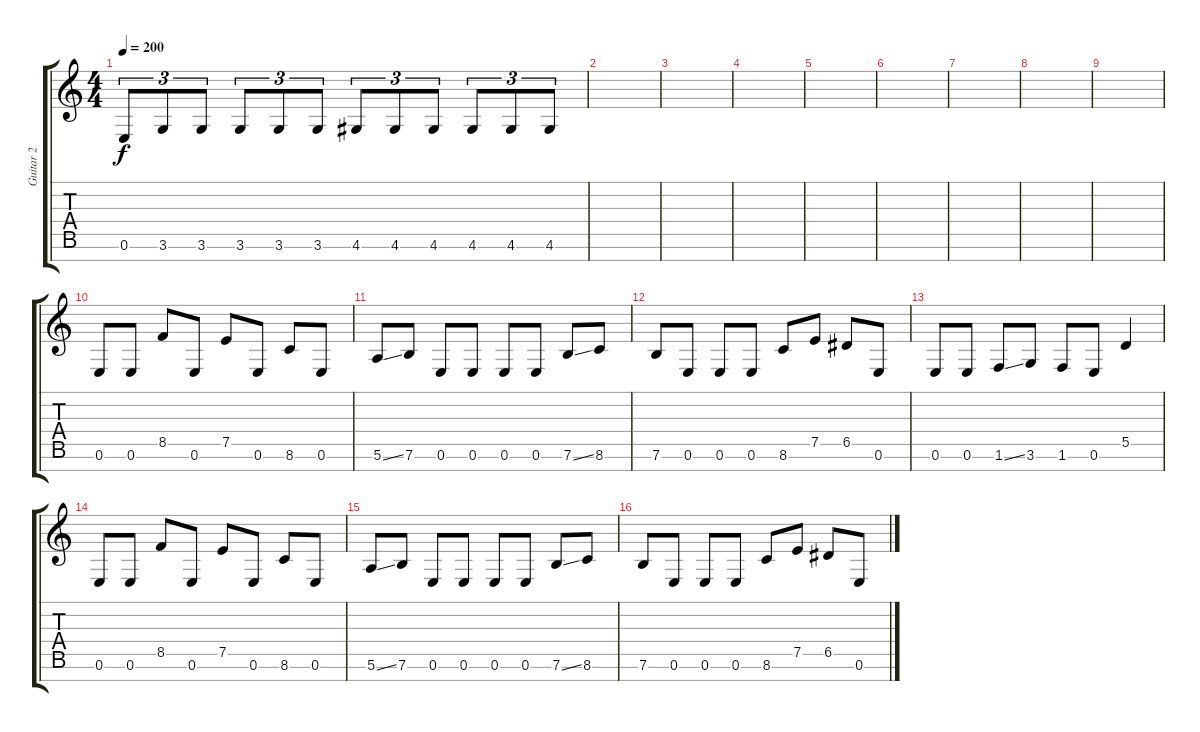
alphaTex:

\track ("Guitar 2" "Guitar 2") {instrument overdrivenguitar}
\staff {score tabs}
\tuning (E4 B3 G3 D3 A2 E2 B1) {hide}
\ts (4 4)
\tempo 200
\clef g2
\ks c
0.6.8{tu (3 2) dy f} 3.6.8{tu (3 2)} 3.6.8{tu (3 2)} 3.6.8{tu (3 2)} 3.6.8{tu (3 2)} 3.6.8{tu (3 2)} 4.6.8{tu (3 2)} 4.6.8{tu (3 2)} 4.6.8{tu (3 2)} 4.6.8{tu (3 2)} 4.6.8{tu (3 2)} 4.6.8{tu (3 2)} |
|
|
|
|
|
|
|
|
0.6.8 0.6.8 8.5.8 0.6.8 7.5.8 0.6.8 8.6.8 0.6.8 |
5.6{ss}.8 7.6.8 0.6.8 0.6.8 0.6.8 0.6.8 7.6{ss}.8 8.6.8 |
7.6.8 0.6.8 0.6.8 0.6.8 8.6.8 7.5.8 6.5.8 0.6.8 |
0.6.8 0.6.8 1.6{ss}.8 3.6.8 1.6.8 0.6.8 5.5.4 |
0.6.8 0.6.8 8.5.8 0.6.8 7.5.8 0.6.8 8.6.8 0.6.8 |
5.6{ss}.8 7.6.8 0.6.8 0.6.8 0.6.8 0.6.8 7.6{ss}.8 8.6.8 |
7.6.8 0.6.8 0.6.8 0.6.8 8.6.8 7.5.8 6.5.8 0.6.8
